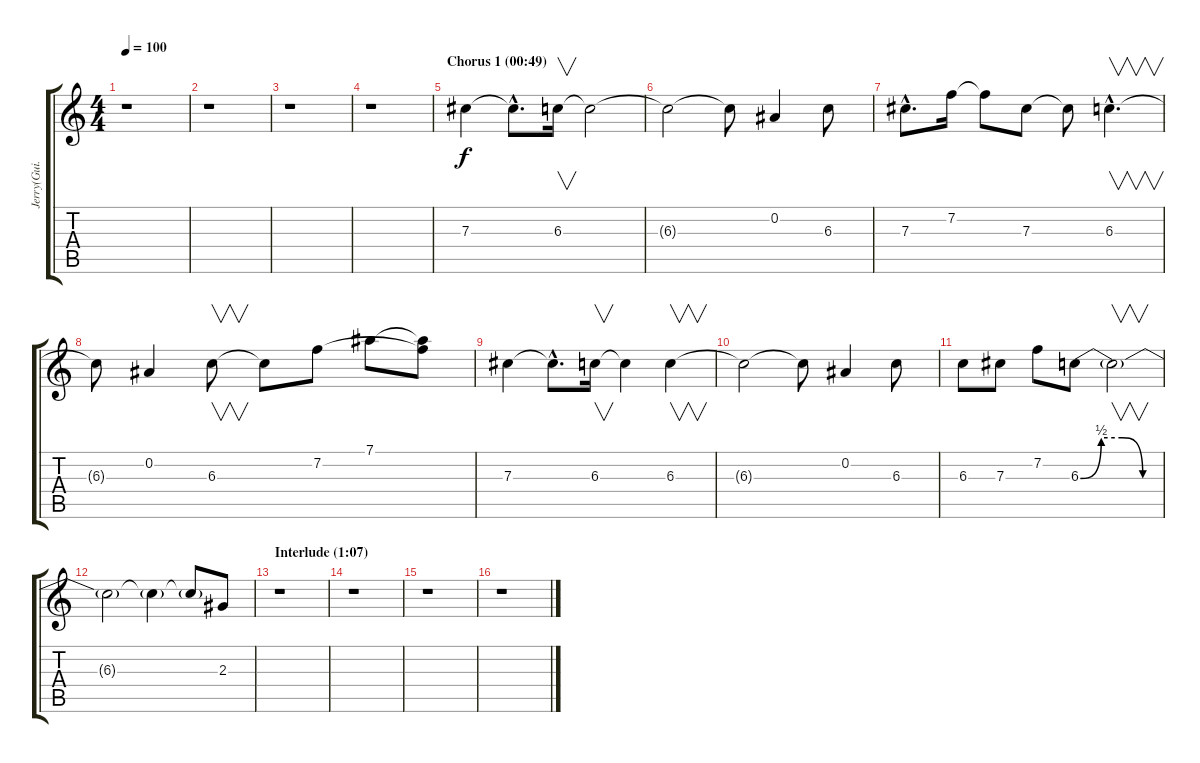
\track ("Jerry(Gui.3)" "Jerry(Gui.") {instrument distortionguitar}
\staff {score tabs}
\tuning (Eb4 Bb3 Gb3 Db3 Ab2 Eb2) {hide}
\ts (4 4)
\tempo 100
\clef g2
\ks c
r.1{dy f} |
r.1 |
r.1 |
r.1 |
\section ("" "Chorus 1 (00:49)")
7.3.4 7.3{hac t}.8{d} 6.3.16{v} 6.3{t}.2 |
6.3{t}.2 6.3{t}.8 0.2.4 6.3.8 |
7.3{hac}.8{d} 7.2.16 7.2{t}.8 7.3.8 7.3{t}.8 6.3{hac}.4{v d} |
6.3{t}.8 0.2.4 6.3.8{v} 6.3{t}.8 7.2.8 7.1.8 (7.1{t} 7.2{t}).8 |
7.3.4 7.3{hac t}.8{d} 6.3.16{v} 6.3{t}.4 6.3.4{v} |
6.3{t}.2 6.3{t}.8 0.2.4 6.3.8 |
6.3.8 7.3.8 7.2.8 6.3{be (custom 0 0 15 2 30 2 45 0 60 0)}.8 6.3{t}.2{v} |
6.3{t}.2 6.3{t}.4 6.3{t}.8 2.3.8 |
\section ("" "Interlude (1:07)")
r.1 |
r.1 |
r.1 |
r.1
